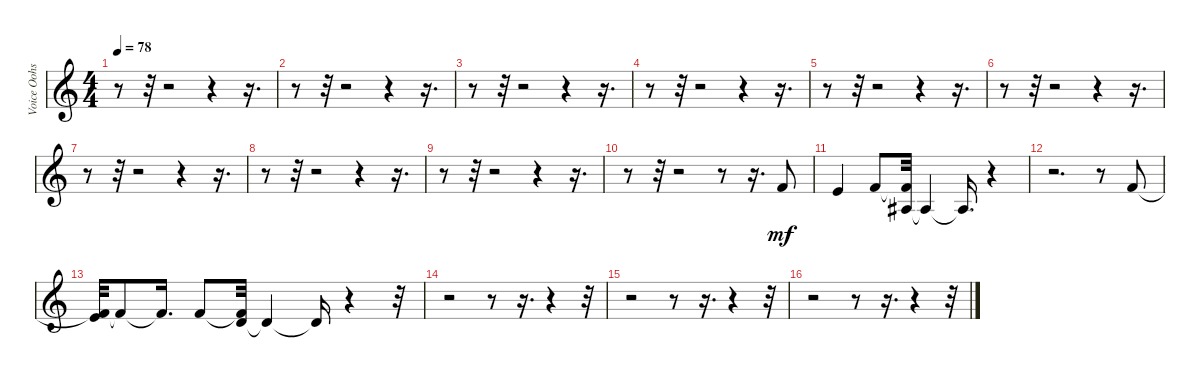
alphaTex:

\track ("Voice Oohs          " "Voice Oohs") {instrument choiraahs}
\staff {score}
\tuning (E4 B3 G3 D3 A2 E2 B1) {hide}
\ts (4 4)
\tempo 78
\clef g2
\ks c
r.8{dy mf} r.32 r.2 r.4 r.16{d} |
r.8 r.32 r.2 r.4 r.16{d} |
r.8 r.32 r.2 r.4 r.16{d} |
r.8 r.32 r.2 r.4 r.16{d} |
r.8 r.32 r.2 r.4 r.16{d} |
r.8 r.32 r.2 r.4 r.16{d} |
r.8 r.32 r.2 r.4 r.16{d} |
r.8 r.32 r.2 r.4 r.16{d} |
r.8 r.32 r.2 r.4 r.16{d} |
r.8 r.32 r.2 r.8 r.16{d} 1.1.8 |
0.1.4 1.1.8 (1.1{t} 3.3).32 3.3{t}.4 3.3{t}.16{d} r.4 |
r.2{d} r.8 1.1.8 |
(1.1{t} 5.2).32 1.1{t}.8 1.1{t}.16{d} 1.1.8 (1.1{t} 3.2).32 3.2{t}.4 3.2{t}.16 r.4 r.32 |
r.2 r.8 r.16{d} r.4 r.32 |
r.2 r.8 r.16{d} r.4 r.32 |
r.2 r.8 r.16{d} r.4 r.32
